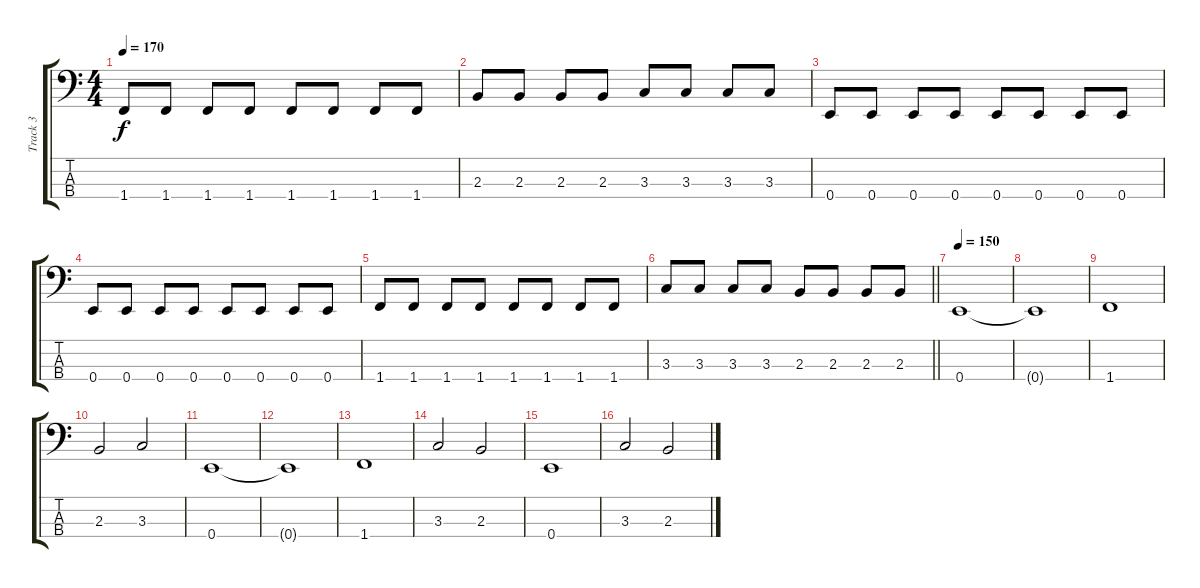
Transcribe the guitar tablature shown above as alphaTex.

\track ("Track 3" "Track 3") {instrument electricbassfinger}
\staff {score tabs}
\tuning (G2 D2 A1 E1) {hide}
\ts (4 4)
\tempo 170
\clef f4
\ks c
1.4.8{dy f} 1.4.8 1.4.8 1.4.8 1.4.8 1.4.8 1.4.8 1.4.8 |
2.3.8 2.3.8 2.3.8 2.3.8 3.3.8 3.3.8 3.3.8 3.3.8 |
0.4.8 0.4.8 0.4.8 0.4.8 0.4.8 0.4.8 0.4.8 0.4.8 |
0.4.8 0.4.8 0.4.8 0.4.8 0.4.8 0.4.8 0.4.8 0.4.8 |
1.4.8 1.4.8 1.4.8 1.4.8 1.4.8 1.4.8 1.4.8 1.4.8 |
\barLineRight lightlight
3.3.8 3.3.8 3.3.8 3.3.8 2.3.8 2.3.8 2.3.8 2.3.8 |
\section ("" "")
\tempo 150
0.4.1 |
0.4{t}.1 |
1.4.1 |
2.3.2 3.3.2 |
0.4.1 |
0.4{t}.1 |
1.4.1 |
3.3.2 2.3.2 |
0.4.1 |
3.3.2 2.3.2
